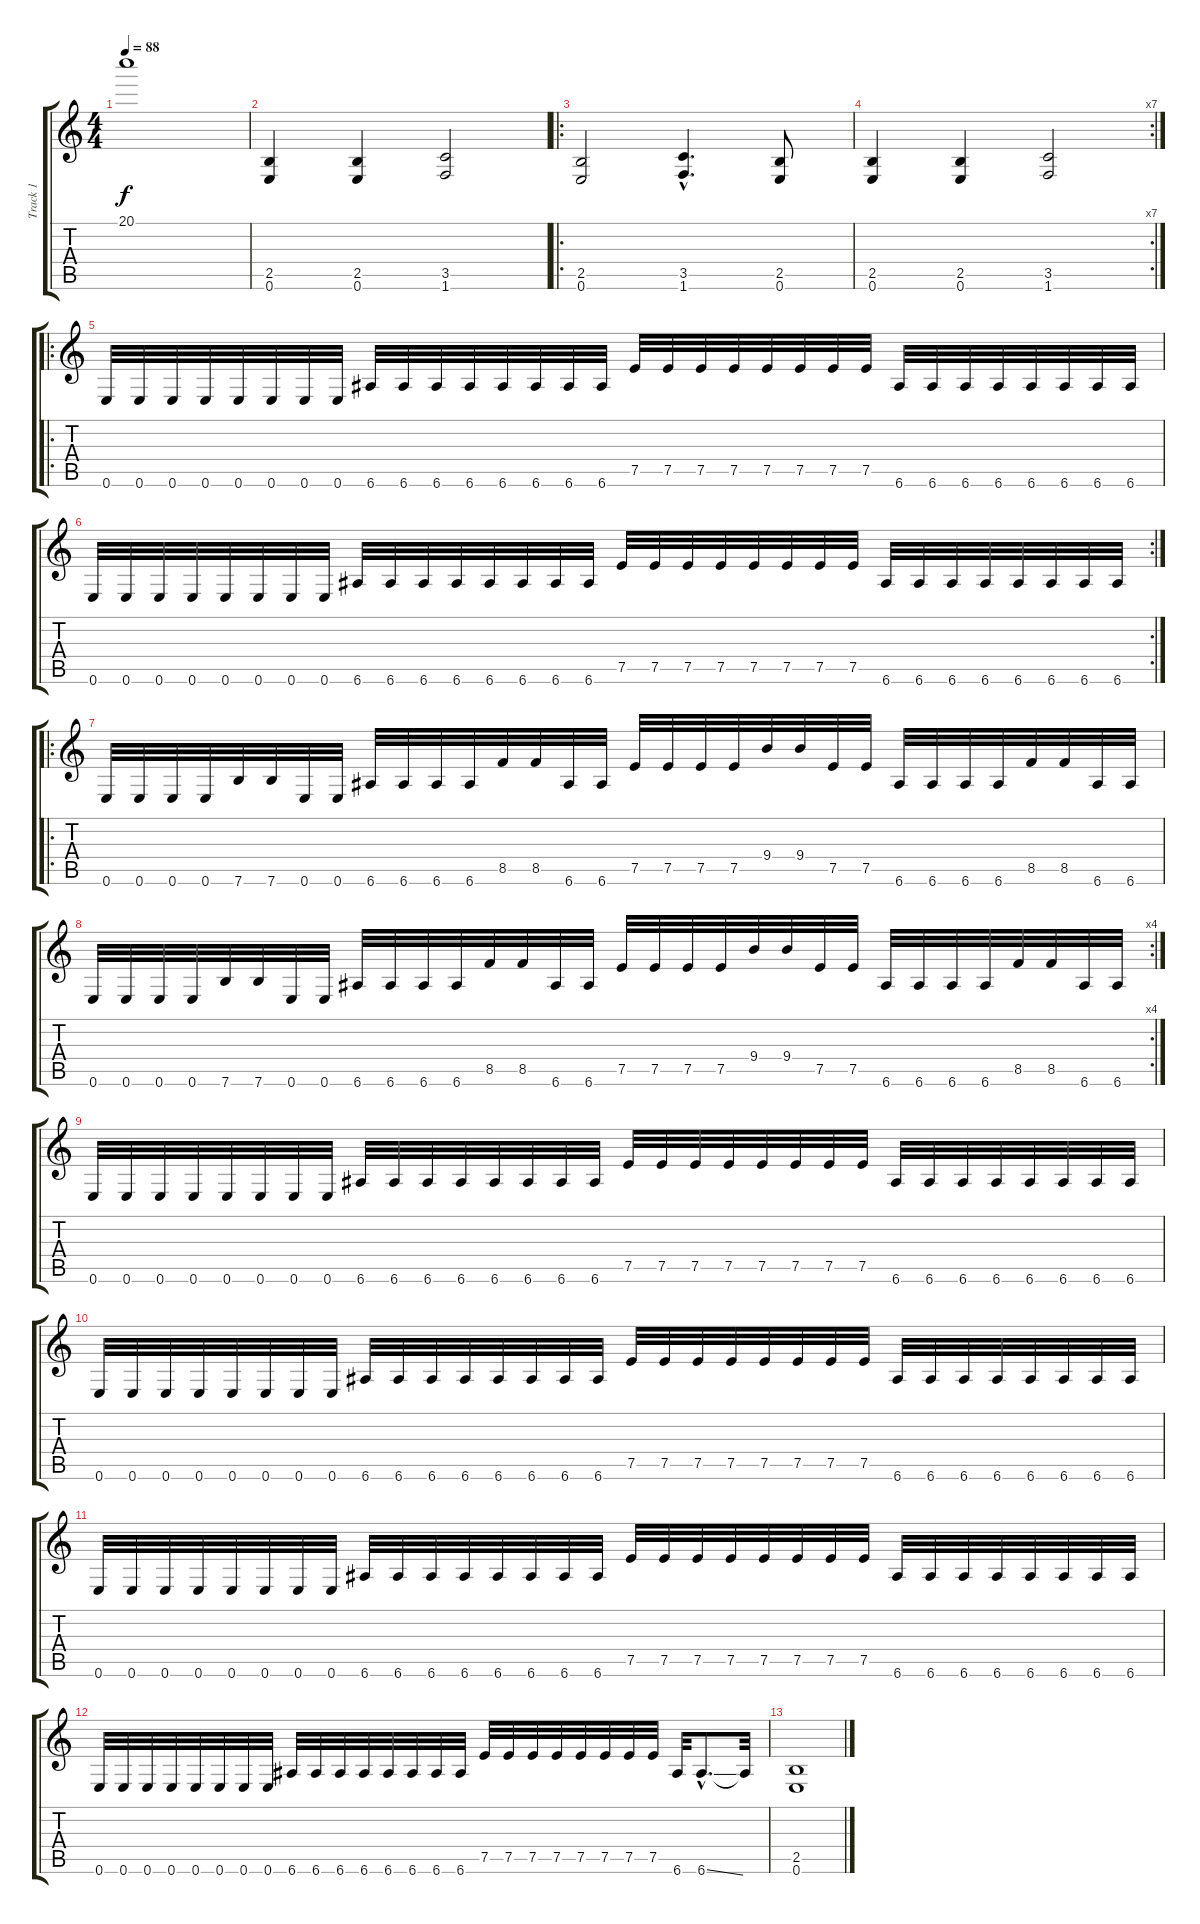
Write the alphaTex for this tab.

\track ("Track 1" "Track 1") {instrument overdrivenguitar}
\staff {score tabs}
\tuning (E4 B3 G3 D3 A2 E2) {hide}
\ts (4 4)
\tempo 88
\clef g2
\ks c
20.1{t}.1{dy f} |
(2.5 0.6).4 (2.5 0.6).4 (3.5 1.6).2 |
\ro
(2.5 0.6).2 (3.5{hac} 1.6{hac}).4{d} (2.5 0.6).8 |
\rc 7
(2.5 0.6).4 (2.5 0.6).4 (3.5 1.6).2 |
\ro
0.6.32 0.6.32 0.6.32 0.6.32 0.6.32 0.6.32 0.6.32 0.6.32 6.6.32 6.6.32 6.6.32 6.6.32 6.6.32 6.6.32 6.6.32 6.6.32 7.5.32 7.5.32 7.5.32 7.5.32 7.5.32 7.5.32 7.5.32 7.5.32 6.6.32 6.6.32 6.6.32 6.6.32 6.6.32 6.6.32 6.6.32 6.6.32 |
\rc 2
0.6.32 0.6.32 0.6.32 0.6.32 0.6.32 0.6.32 0.6.32 0.6.32 6.6.32 6.6.32 6.6.32 6.6.32 6.6.32 6.6.32 6.6.32 6.6.32 7.5.32 7.5.32 7.5.32 7.5.32 7.5.32 7.5.32 7.5.32 7.5.32 6.6.32 6.6.32 6.6.32 6.6.32 6.6.32 6.6.32 6.6.32 6.6.32 |
\ro
0.6.32 0.6.32 0.6.32 0.6.32 7.6.32 7.6.32 0.6.32 0.6.32 6.6.32 6.6.32 6.6.32 6.6.32 8.5.32 8.5.32 6.6.32 6.6.32 7.5.32 7.5.32 7.5.32 7.5.32 9.4.32 9.4.32 7.5.32 7.5.32 6.6.32 6.6.32 6.6.32 6.6.32 8.5.32 8.5.32 6.6.32 6.6.32 |
\rc 4
0.6.32 0.6.32 0.6.32 0.6.32 7.6.32 7.6.32 0.6.32 0.6.32 6.6.32 6.6.32 6.6.32 6.6.32 8.5.32 8.5.32 6.6.32 6.6.32 7.5.32 7.5.32 7.5.32 7.5.32 9.4.32 9.4.32 7.5.32 7.5.32 6.6.32 6.6.32 6.6.32 6.6.32 8.5.32 8.5.32 6.6.32 6.6.32 |
0.6.32 0.6.32 0.6.32 0.6.32 0.6.32 0.6.32 0.6.32 0.6.32 6.6.32 6.6.32 6.6.32 6.6.32 6.6.32 6.6.32 6.6.32 6.6.32 7.5.32 7.5.32 7.5.32 7.5.32 7.5.32 7.5.32 7.5.32 7.5.32 6.6.32 6.6.32 6.6.32 6.6.32 6.6.32 6.6.32 6.6.32 6.6.32 |
0.6.32 0.6.32 0.6.32 0.6.32 0.6.32 0.6.32 0.6.32 0.6.32 6.6.32 6.6.32 6.6.32 6.6.32 6.6.32 6.6.32 6.6.32 6.6.32 7.5.32 7.5.32 7.5.32 7.5.32 7.5.32 7.5.32 7.5.32 7.5.32 6.6.32 6.6.32 6.6.32 6.6.32 6.6.32 6.6.32 6.6.32 6.6.32 |
0.6.32 0.6.32 0.6.32 0.6.32 0.6.32 0.6.32 0.6.32 0.6.32 6.6.32 6.6.32 6.6.32 6.6.32 6.6.32 6.6.32 6.6.32 6.6.32 7.5.32 7.5.32 7.5.32 7.5.32 7.5.32 7.5.32 7.5.32 7.5.32 6.6.32 6.6.32 6.6.32 6.6.32 6.6.32 6.6.32 6.6.32 6.6.32 |
0.6.32 0.6.32 0.6.32 0.6.32 0.6.32 0.6.32 0.6.32 0.6.32 6.6.32 6.6.32 6.6.32 6.6.32 6.6.32 6.6.32 6.6.32 6.6.32 7.5.32 7.5.32 7.5.32 7.5.32 7.5.32 7.5.32 7.5.32 7.5.32 6.6.32 6.6{ss hac}.8{d} 6.6{t}.32 |
(2.5 0.6).1
